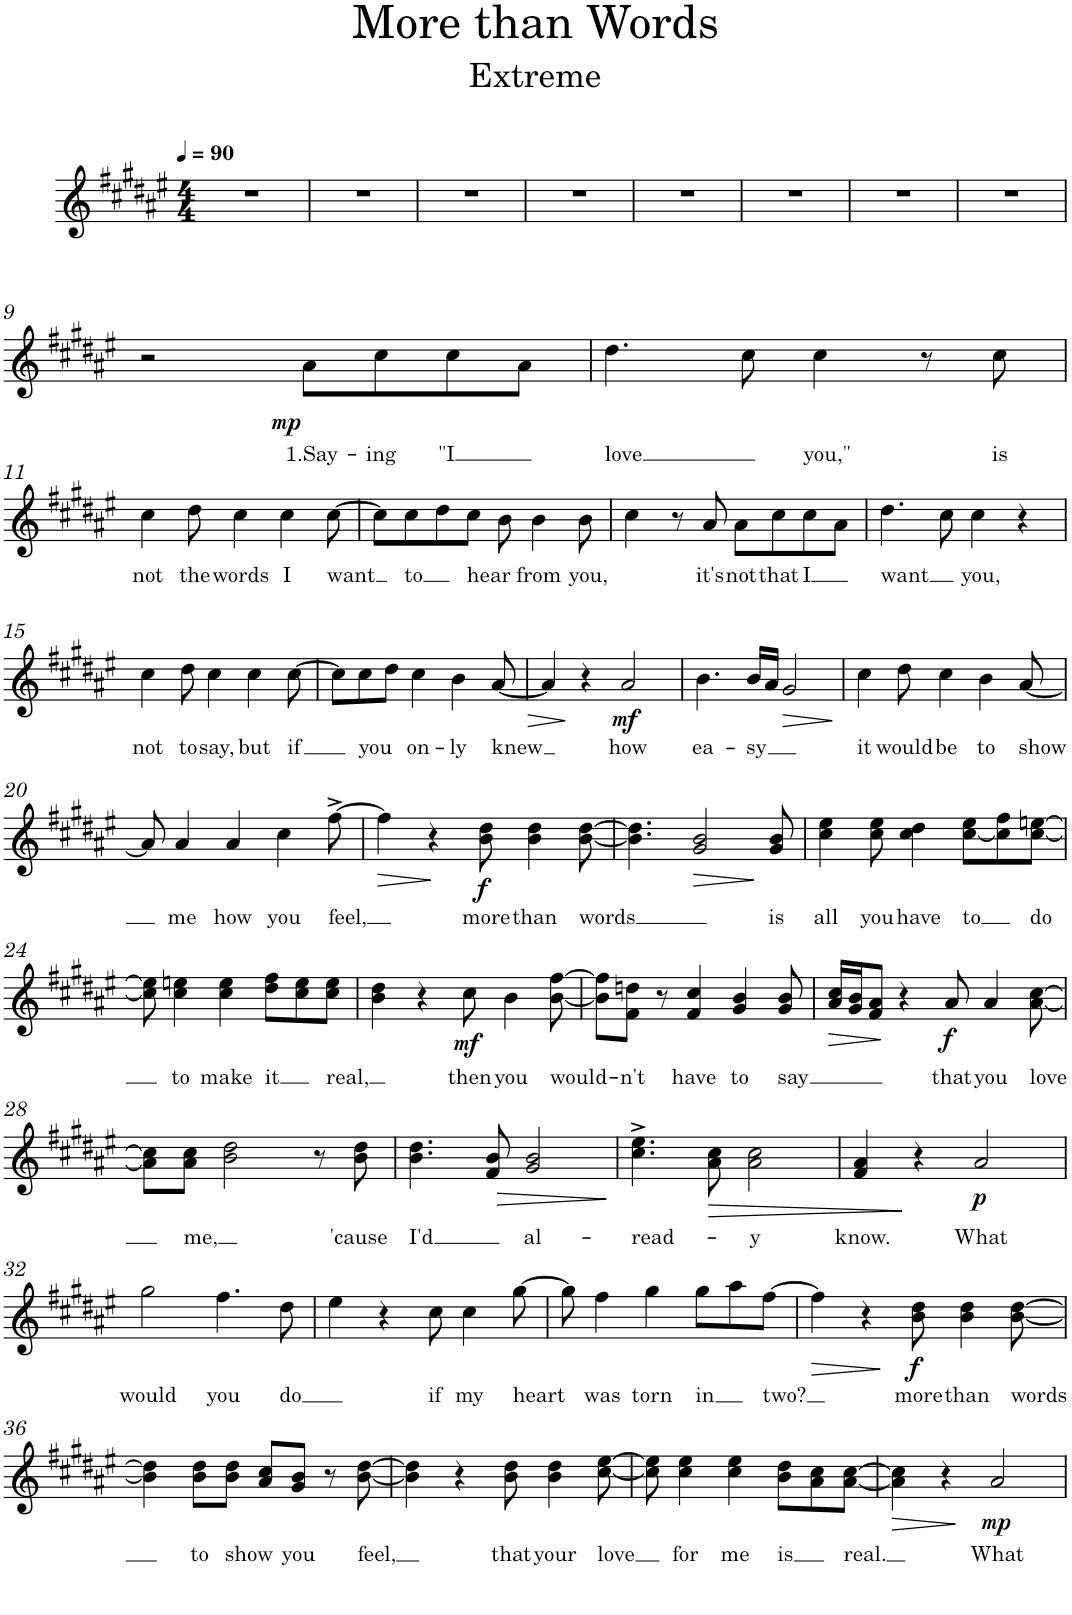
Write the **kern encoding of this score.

**kern	**text	**dynam
*part1	*part1	*part1
*staff1	*staff1	*staff1
*I"Piano	*	*
*I'Pno.	*	*
*clefG2	*	*
*k[f#c#g#d#a#e#]	*	*
*M4/4	*	*
*MM90	*	*
=1	=1	=1
1r	.	.
=2	=2	=2
1r	.	.
=3	=3	=3
1r	.	.
=4	=4	=4
1r	.	.
=5	=5	=5
1r	.	.
=6	=6	=6
1r	.	.
=7	=7	=7
1r	.	.
=8	=8	=8
1r	.	.
!!LO:LB:g=z
=9	=9	=9
2r	.	.
!	!LO:LY:b	!LO:DY:b
8a#\L	1.Say-	mp
!	!LO:LY:b	!
8cc#\	-ing	.
!	!LO:LY:b	!
8cc#\	-"I	.
8a#\J	.	.
=10	=10	=10
!	!LO:LY:b	!
4.dd#\	-love	.
8cc#\	.	.
!	!LO:LY:b	!
4cc#\	you,"	.
8r	.	.
!	!LO:LY:b	!
8cc#\	is	.
!!LO:LB:g=z
=11	=11	=11
!	!LO:LY:b	!
4cc#\	not	.
!	!LO:LY:b	!
8dd#\	the	.
!	!LO:LY:b	!
4cc#\	words	.
!	!LO:LY:b	!
4cc#\	I	.
!	!LO:LY:b	!
[8cc#\	-want	.
=12	=12	=12
8cc#\L]	.	.
!	!LO:LY:b	!
8cc#\	to	.
8dd#\	.	.
!	!LO:LY:b	!
8cc#\J	hear	.
8b\	.	.
!	!LO:LY:b	!
4b\	from	.
!	!LO:LY:b	!
8b\	you,	.
=13	=13	=13
4cc#\	.	.
8r	.	.
!	!LO:LY:b	!
8a#/	it's	.
!	!LO:LY:b	!
8a#\L	not	.
!	!LO:LY:b	!
8cc#\	that	.
!	!LO:LY:b	!
8cc#\	I	.
8a#\J	.	.
=14	=14	=14
!	!LO:LY:b	!
4.dd#\	want	.
8cc#\	.	.
!	!LO:LY:b	!
4cc#\	you,	.
4r	.	.
!!LO:LB:g=z
=15	=15	=15
!	!LO:LY:b	!
4cc#\	not	.
!	!LO:LY:b	!
8dd#\	to	.
!	!LO:LY:b	!
4cc#\	say,	.
!	!LO:LY:b	!
4cc#\	but	.
!	!LO:LY:b	!
[8cc#\	if	.
=16	=16	=16
8cc#\L]	.	.
!	!LO:LY:b	!
8cc#\	you	.
8dd#\J	.	.
!	!LO:LY:b	!
4cc#\	on-	.
!	!LO:LY:b	!
4b\	-ly	.
!	!LO:LY:b	!LO:HP:b
[8a#/	knew	>
=17	=17	=17
4a#/]	.	.
4r	.	]
!	!LO:LY:b	!LO:DY:b
2a#/	how	mf
=18	=18	=18
!	!LO:LY:b	!
4.b\	ea-	.
!	!LO:LY:b	!
16b/LL	-sy	.
16a#/JJ	.	.
!	!	!LO:HP:b
2g#/	.	>
.	.	]
=19	=19	=19
!	!LO:LY:b	!
4cc#\	it	.
!	!LO:LY:b	!
8dd#\	would	.
!	!LO:LY:b	!
4cc#\	be	.
!	!LO:LY:b	!
4b\	to	.
!	!LO:LY:b	!
[8a#/	show	.
!!LO:LB:g=z
=20	=20	=20
8a#/]	.	.
!	!LO:LY:b	!
4a#/	me	.
!	!LO:LY:b	!
4a#/	how	.
!	!LO:LY:b	!
4cc#\	you	.
!	!LO:LY:b	!
[8ff#^\	feel,	.
=21	=21	=21
!	!	!LO:HP:b
4ff#\]	.	>
4r	.	]
!	!LO:LY:b	!LO:DY:b
8b\ 8dd#\	more	f
!	!LO:LY:b	!
4b\ 4dd#\	than	.
!	!LO:LY:b	!
[8b\ [8dd#\	words	.
=22	=22	=22
4.b\] 4.dd#\]	.	.
!	!	!LO:HP:b
2g#/ 2b/	.	>
!	!LO:LY:b	!
8g#/ 8b/	is	]
=23	=23	=23
!	!LO:LY:b	!
4cc#\ 4ee#\	all	.
!	!LO:LY:b	!
8cc#\ 8ee#\	you	.
!	!LO:LY:b	!
4cc#\ 4dd#\	have	.
!	!LO:LY:b	!
[8cc#\ 8ee#\L	to	.
8cc#\] 8ff#\	.	.
!	!LO:LY:b	!
[8cc#\ [8een\J	do	.
!!LO:LB:g=z
=24	=24	=24
8cc#\] 8ee\]	.	.
!	!LO:LY:b	!
4cc#\ 4een\	to	.
!	!LO:LY:b	!
4cc#\ 4ee\	make	.
!	!LO:LY:b	!
8dd#\ 8ff#\L	it	.
8cc#\ 8ee\	.	.
!	!LO:LY:b	!
8cc#\ 8ee\J	real,	.
=25	=25	=25
4b\ 4dd#\	.	.
4r	.	.
!	!LO:LY:b	!LO:DY:b
8cc#\	then	mf
!	!LO:LY:b	!
4b\	you	.
!	!LO:LY:b	!
[8b\ [8ff#\	would-	.
=26	=26	=26
8b\] 8ff#\]L	.	.
!	!LO:LY:b	!
8f#\ 8ddn\J	-n't	.
8r	.	.
!	!LO:LY:b	!
4f#/ 4cc#/	have	.
!	!LO:LY:b	!
4g#/ 4b/	to	.
!	!LO:LY:b	!
8g#/ 8b/	say	.
=27	=27	=27
!	!	!LO:HP:b
16a#/ 16cc#/LL	.	>
16g#/ 16b/J	.	.
8f#/ 8a#/J	.	.
4r	.	]
!	!LO:LY:b	!LO:DY:b
8a#/	that	f
!	!LO:LY:b	!
4a#/	you	.
!	!LO:LY:b	!
[8a#\ [8cc#\	love	.
!!LO:LB:g=z
=28	=28	=28
8a#\] 8cc#\]L	.	.
!	!LO:LY:b	!
8a#\ 8cc#\J	me,	.
2b\ 2dd#\	.	.
8r	.	.
!	!LO:LY:b	!
8b\ 8dd#\	'cause	.
=29	=29	=29
!	!LO:LY:b	!
4.b\ 4.dd#\	I'd	.
!	!	!LO:HP:b
8f#/ 8b/	.	>
!	!LO:LY:b	!
2g#/ 2b/	al-	.
.	.	]
=30	=30	=30
!	!LO:LY:b	!
4.cc#\^ 4.ee#\^	-read-	.
!	!	!LO:HP:b
8a#\ 8cc#\	.	>
!	!LO:LY:b	!
2a#\ 2cc#\	-y	.
=31	=31	=31
!	!LO:LY:b	!
4f#/ 4a#/	know.	.
4r	.	]
!	!LO:LY:b	!LO:DY:b
2a#/	What	p
!!LO:LB:g=z
=32	=32	=32
!	!LO:LY:b	!
2gg#\	would	.
!	!LO:LY:b	!
4.ff#\	you	.
!	!LO:LY:b	!
8dd#\	do	.
=33	=33	=33
4ee#\	.	.
4r	.	.
!	!LO:LY:b	!
8cc#\	if	.
!	!LO:LY:b	!
4cc#\	my	.
!	!LO:LY:b	!
[8gg#\	heart	.
=34	=34	=34
8gg#\]	.	.
!	!LO:LY:b	!
4ff#\	was	.
!	!LO:LY:b	!
4gg#\	torn	.
!	!LO:LY:b	!
8gg#\L	in	.
8aa#\	.	.
!	!LO:LY:b	!
[8ff#\J	two?	.
=35	=35	=35
!	!	!LO:HP:b
4ff#\]	.	>
4r	.	.
!	!LO:LY:b	!LO:DY:n=1:b
8b\ 8dd#\	more	] f
!	!LO:LY:b	!
4b\ 4dd#\	than	.
!	!LO:LY:b	!
[8b\ [8dd#\	words	.
!!LO:LB:g=z
=36	=36	=36
4b\] 4dd#\]	.	.
!	!LO:LY:b	!
8b\ 8dd#\L	to	.
!	!LO:LY:b	!
8b\ 8dd#\J	show	.
8a#/ 8cc#/L	.	.
!	!LO:LY:b	!
8g#/ 8b/J	you	.
8r	.	.
!	!LO:LY:b	!
[8b\ [8dd#\	feel,	.
=37	=37	=37
4b\] 4dd#\]	.	.
4r	.	.
!	!LO:LY:b	!
8b\ 8dd#\	that	.
!	!LO:LY:b	!
4b\ 4dd#\	your	.
!	!LO:LY:b	!
[8cc#\ [8ee#\	love	.
=38	=38	=38
8cc#\] 8ee#\]	.	.
!	!LO:LY:b	!
4cc#\ 4ee#\	for	.
!	!LO:LY:b	!
4cc#\ 4ee#\	me	.
!	!LO:LY:b	!
8b\ 8dd#\L	is	.
8a#\ 8cc#\	.	.
!	!LO:LY:b	!
[8a#\ [8cc#\J	real.	.
=39	=39	=39
!	!	!LO:HP:b
4a#\] 4cc#\]	.	>
4r	.	.
!	!LO:LY:b	!LO:DY:n=1:b
2a#/	What	] mp
=	=	=
*-	*-	*-
